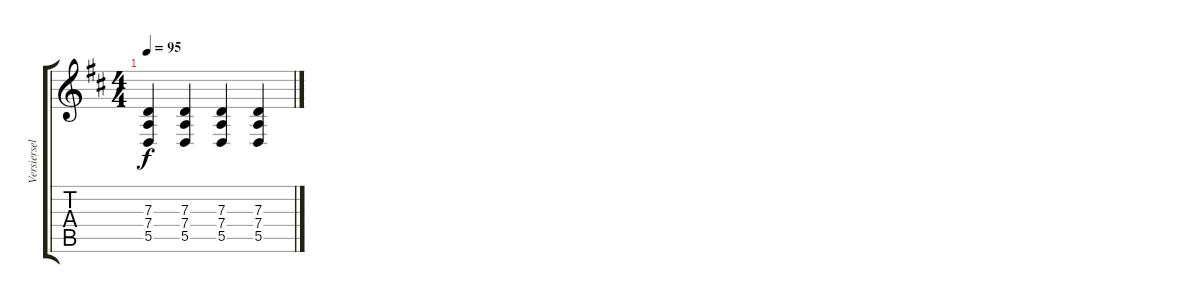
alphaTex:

\track ("Versiersel" "Versiersel") {instrument pad8sweep}
\staff {score tabs}
\tuning (E4 B3 G3 D3 A2 E2) {hide}
\ts (4 4)
\tempo 95
\clef g2
\ks d
(7.3 7.4 5.5).4{dy f} (7.3 7.4 5.5).4 (7.3 7.4 5.5).4 (7.3 7.4 5.5).4
